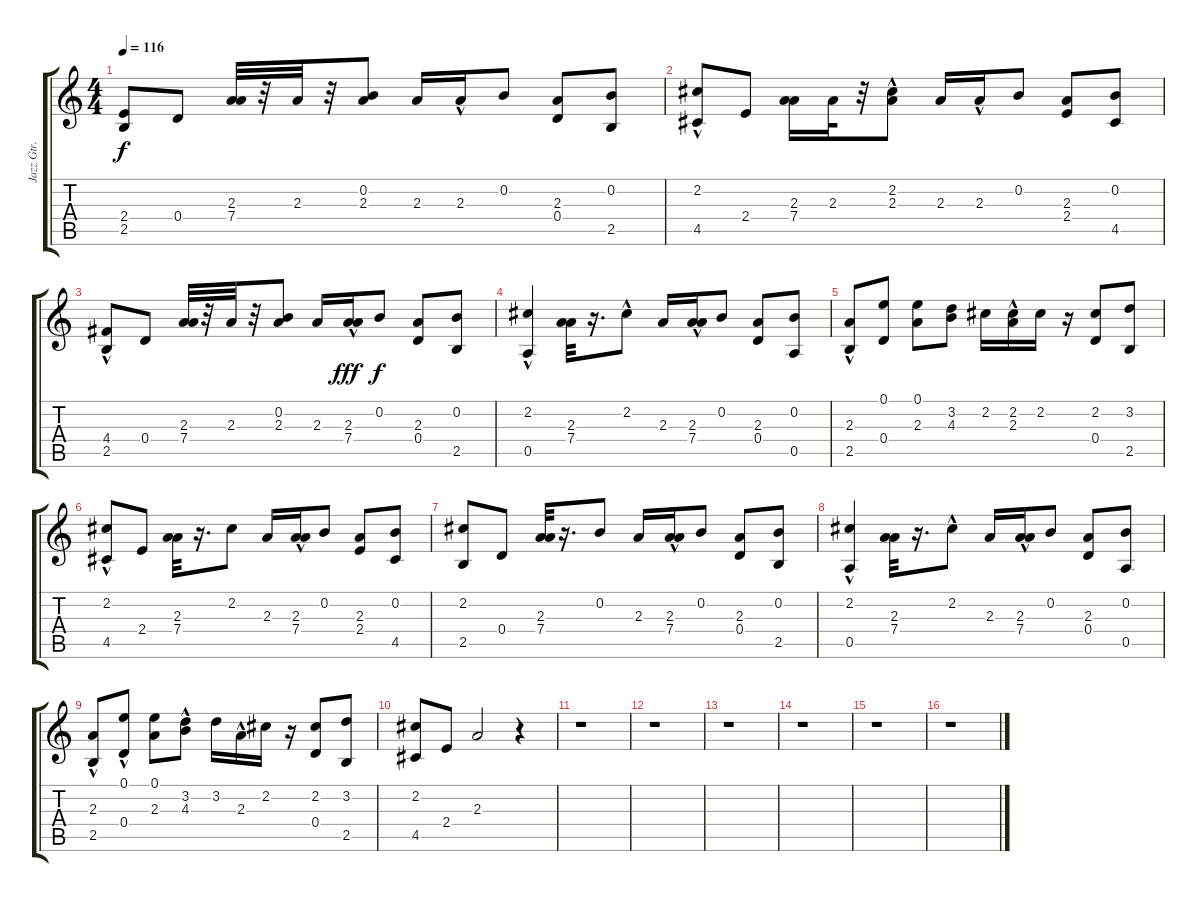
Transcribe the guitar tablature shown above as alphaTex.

\track ("Jazz Gtr. Echo" "Jazz Gtr. ") {instrument electricguitarjazz}
\staff {score tabs}
\tuning (E4 B3 G3 D3 A2 E2) {hide}
\ts (4 4)
\tempo 116
\clef g2
\ks c
(2.4 2.5).8{dy f} 0.4.8 (2.3 7.4).32 r.32 2.3.32 r.32 (0.2 2.3).8 2.3.16 2.3{hac}.16 0.2.8 (2.3 0.4).8 (0.2 2.5).8 |
(2.2{hac} 4.5).8 2.4.8 (2.3 7.4).16 2.3.32 r.32 (2.2{hac} 2.3).8 2.3.16 2.3{hac}.16 0.2.8 (2.3 2.4).8 (0.2 4.5).8 |
(4.4{hac} 2.5).8 0.4.8 (2.3 7.4).32 r.32 2.3.32 r.32 (0.2 2.3).8 2.3.16 (2.3{hac} 7.4{hac}).16{dy fff} 0.2.8{dy f} (2.3 0.4).8 (0.2 2.5).8 |
(2.2{hac} 0.5).4 (2.3 7.4).32 r.16{d} 2.2{hac}.8 2.3.16 (2.3{hac} 7.4{hac}).16 0.2.8 (2.3 0.4).8 (0.2 0.5).8 |
(2.3{hac} 2.5).8 (0.1 0.4).8 (0.1 2.3).8 (3.2 4.3).8 2.2.16 (2.2 2.3{hac}).16 2.2.16 r.16 (2.2 0.4).8 (3.2 2.5).8 |
(2.2{hac} 4.5).8 2.4.8 (2.3 7.4).32 r.16{d} 2.2.8 2.3.16 (2.3{hac} 7.4{hac}).16 0.2.8 (2.3 2.4).8 (0.2 4.5).8 |
(2.2 2.5).8 0.4.8 (2.3 7.4).32 r.16{d} 0.2.8 2.3.16 (2.3{hac} 7.4{hac}).16 0.2.8 (2.3 0.4).8 (0.2 2.5).8 |
(2.2{hac} 0.5).4 (2.3 7.4).32 r.16{d} 2.2{hac}.8 2.3.16 (2.3{hac} 7.4{hac}).16 0.2.8 (2.3 0.4).8 (0.2 0.5).8 |
(2.3{hac} 2.5).8 (0.1{hac} 0.4).8 (0.1 2.3).8 (3.2{hac} 4.3).8 3.2.16 2.3{hac}.16 2.2.16 r.16 (2.2 0.4).8 (3.2 2.5).8 |
(2.2 4.5).8 2.4.8 2.3.2 r.4 |
r.1 |
r.1 |
r.1 |
r.1 |
r.1 |
r.1
